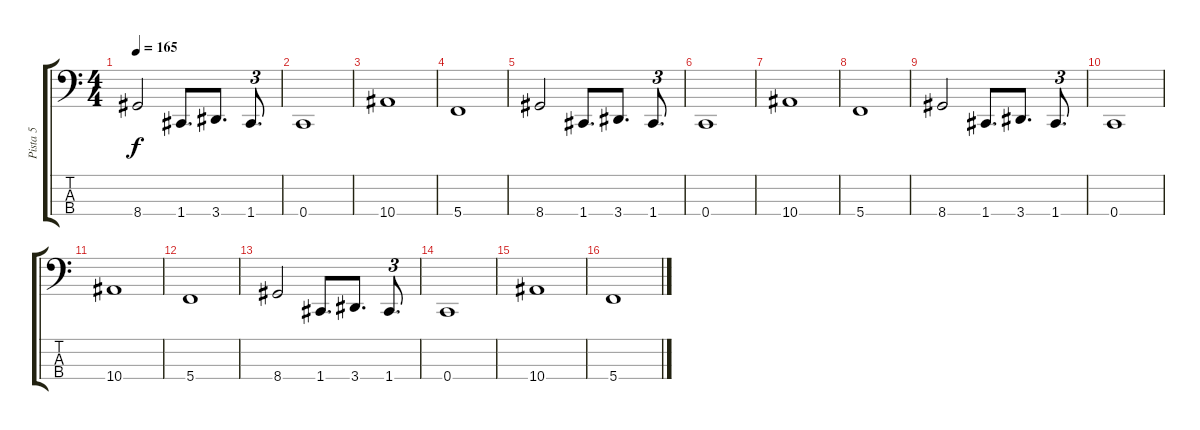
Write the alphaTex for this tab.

\track ("Pista 5" "Pista 5") {instrument electricbasspick}
\staff {score tabs}
\tuning (F2 C2 G1 C1) {hide}
\ts (4 4)
\tempo 165
\clef f4
\ks c
8.4.2{dy f} 1.4.8{d} 3.4.8{d} 1.4.8{d tu (3 2)} |
0.4.1 |
10.4.1 |
5.4.1 |
8.4.2 1.4.8{d} 3.4.8{d} 1.4.8{d tu (3 2)} |
0.4.1 |
10.4.1 |
5.4.1 |
8.4.2 1.4.8{d} 3.4.8{d} 1.4.8{d tu (3 2)} |
0.4.1 |
10.4.1 |
5.4.1 |
8.4.2 1.4.8{d} 3.4.8{d} 1.4.8{d tu (3 2)} |
0.4.1 |
10.4.1 |
5.4.1
